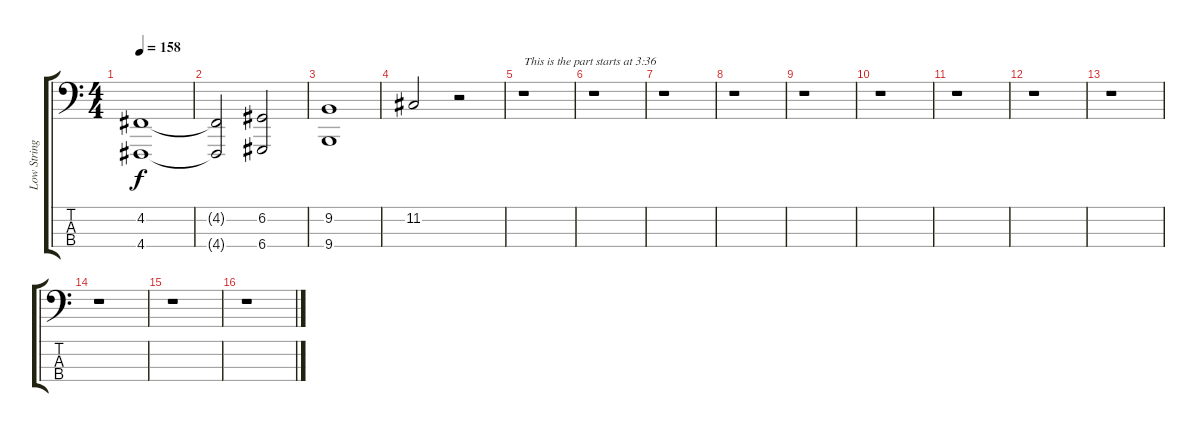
\track ("Low Strings ~ Effect" "Low String") {instrument synthstrings1}
\staff {score tabs}
\tuning (G2 D2 A1 D1) {hide}
\ts (4 4)
\tempo 158
\clef f4
\ks c
(4.2 4.4).1{dy f} |
(4.2{t} 4.4{t}).2 (6.2 6.4).2 |
(9.2 9.4).1 |
11.2.2 r.2 |
r.1{txt "This is the part starts at 3:36"} |
r.1 |
r.1 |
r.1 |
r.1 |
r.1 |
r.1 |
r.1 |
r.1 |
r.1 |
r.1 |
r.1
